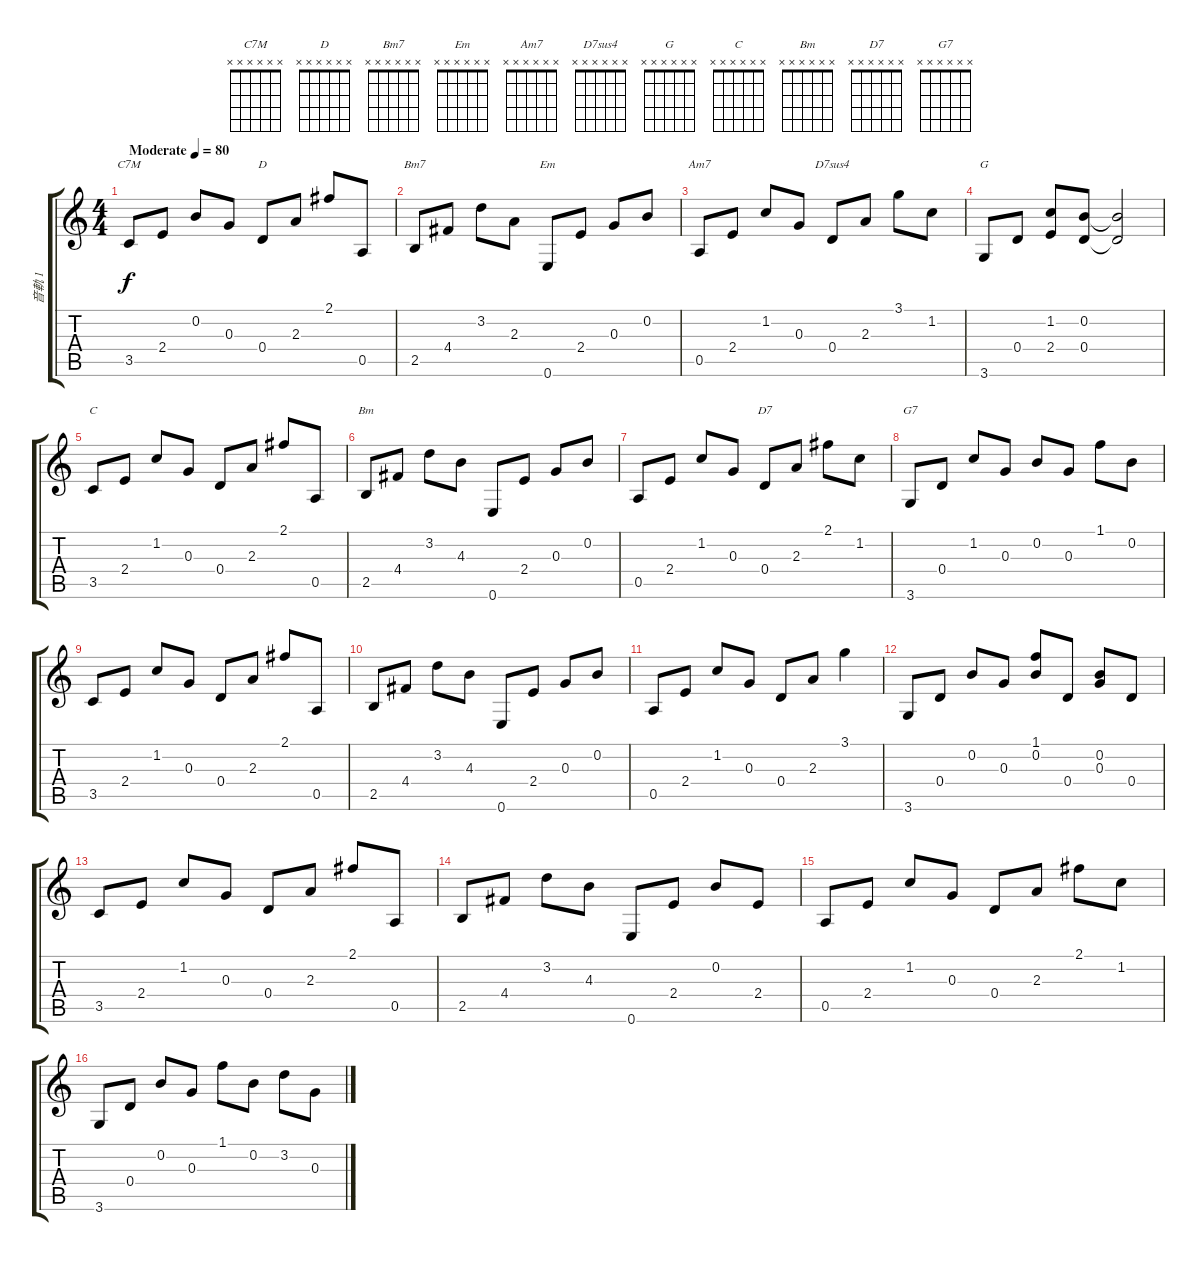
\track ("音軌 1" "音軌 1") {instrument acousticguitarsteel}
\staff {score tabs}
\tuning (E4 B3 G3 D3 A2 E2) {hide}
\chord ("C7M" x x x x x x)
\chord ("D" x x x x x x)
\chord ("Bm7" x x x x x x)
\chord ("Em" x x x x x x)
\chord ("Am7" x x x x x x)
\chord ("D7sus4" x x x x x x)
\chord ("G" x x x x x x)
\chord ("C" x x x x x x)
\chord ("Bm" x x x x x x)
\chord ("D7" x x x x x x)
\chord ("G7" x x x x x x)
\ts (4 4)
\tempo (80 "Moderate")
\clef g2
\ks c
3.5.8{ch "C7M" dy f instrument acousticguitarsteel} 2.4.8 0.2.8 0.3.8 0.4.8{ch "D"} 2.3.8 2.1.8 0.5.8 |
2.5.8{ch "Bm7"} 4.4.8 3.2.8 2.3.8 0.6.8{ch "Em"} 2.4.8 0.3.8 0.2.8 |
0.5.8{ch "Am7"} 2.4.8 1.2.8 0.3.8 0.4.8{ch "D7sus4"} 2.3.8 3.1.8 1.2.8 |
3.6.8{ch "G"} 0.4.8 (1.2 2.4).8 (0.2 0.4).8 (0.2{t} 0.4{t}).2 |
3.5.8{ch "C"} 2.4.8 1.2.8 0.3.8 0.4.8 2.3.8 2.1.8 0.5.8 |
2.5.8{ch "Bm"} 4.4.8 3.2.8 4.3.8 0.6.8 2.4.8 0.3.8 0.2.8 |
0.5.8 2.4.8 1.2.8 0.3.8 0.4.8{ch "D7"} 2.3.8 2.1.8 1.2.8 |
3.6.8{ch "G7"} 0.4.8 1.2.8 0.3.8 0.2.8 0.3.8 1.1.8 0.2.8 |
3.5.8 2.4.8 1.2.8 0.3.8 0.4.8 2.3.8 2.1.8 0.5.8 |
2.5.8 4.4.8 3.2.8 4.3.8 0.6.8 2.4.8 0.3.8 0.2.8 |
0.5.8 2.4.8 1.2.8 0.3.8 0.4.8 2.3.8 3.1.4 |
3.6.8 0.4.8 0.2.8 0.3.8 (1.1 0.2).8 0.4.8 (0.2 0.3).8 0.4.8 |
3.5.8 2.4.8 1.2.8 0.3.8 0.4.8 2.3.8 2.1.8 0.5.8 |
2.5.8 4.4.8 3.2.8 4.3.8 0.6.8 2.4.8 0.2.8 2.4.8 |
0.5.8 2.4.8 1.2.8 0.3.8 0.4.8 2.3.8 2.1.8 1.2.8 |
3.6.8 0.4.8 0.2.8 0.3.8 1.1.8 0.2.8 3.2.8 0.3.8
